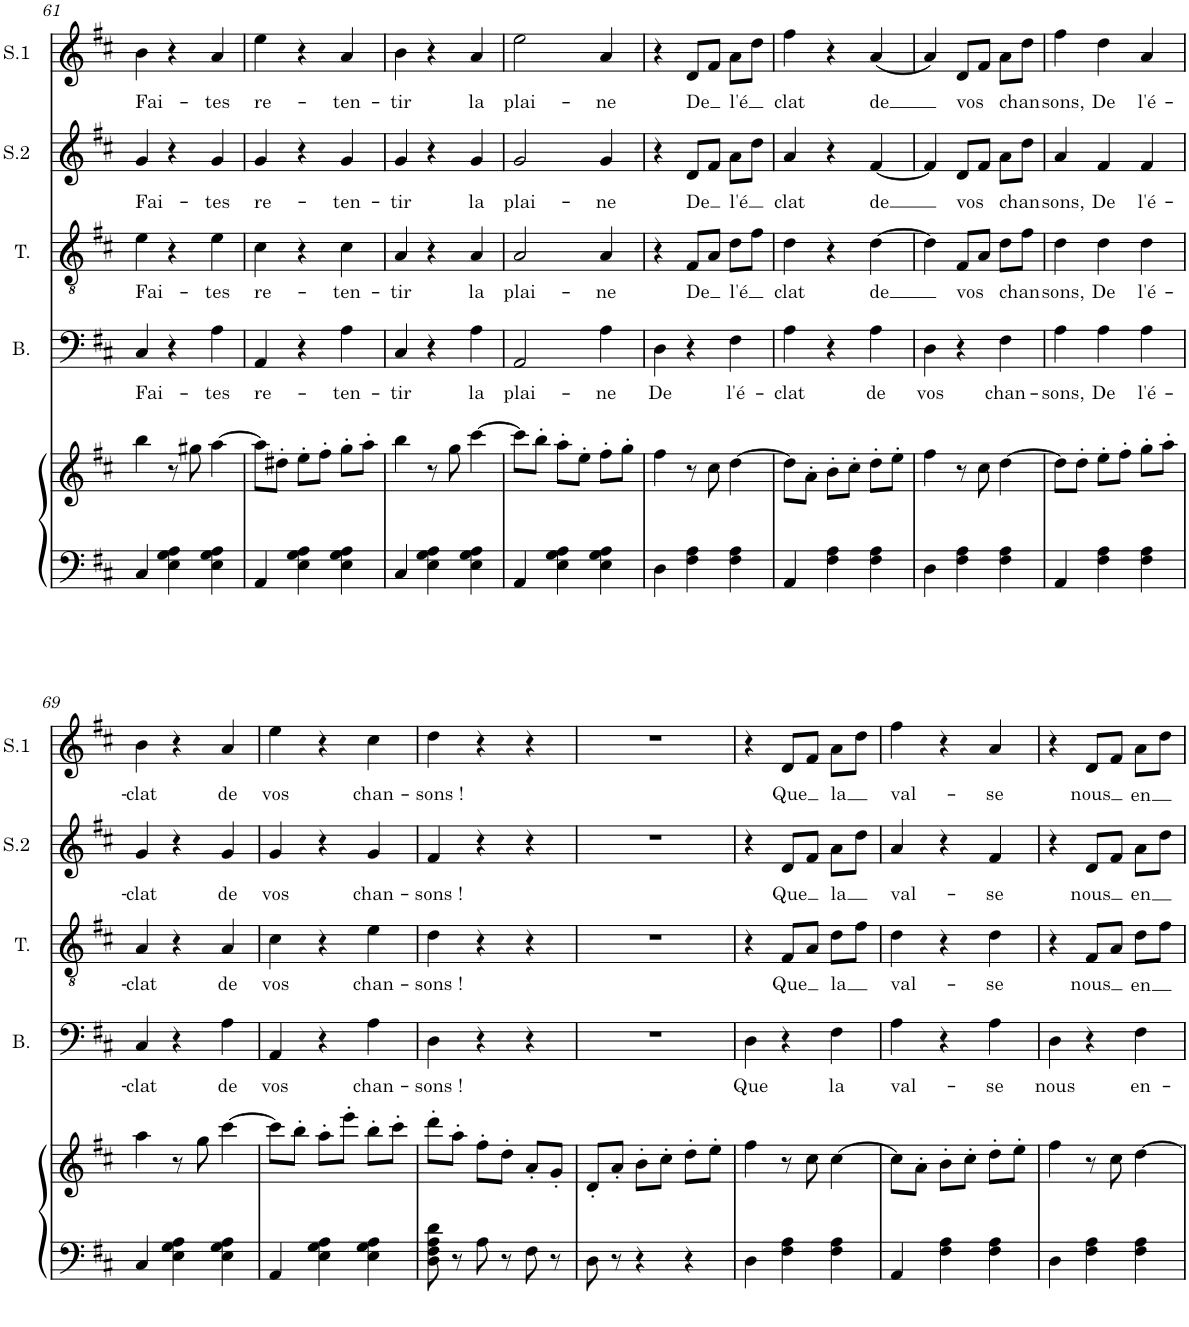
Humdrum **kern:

**kern	**kern	**kern	**text	**kern	**text	**kern	**text	**kern	**text
*part5	*part5	*part4	*part4	*part3	*part3	*part2	*part2	*part1	*part1
*staff6	*staff5	*staff4	*staff4	*staff3	*staff3	*staff2	*staff2	*staff1	*staff1
*I"Piano	*	*I"Basse	*	*I"Ténor	*	*I"Soprano2	*	*I"Soprano1	*
*I'Pno	*	*I'B.	*	*I'T.	*	*I'S.2	*	*I'S.1	*
!!LO:PB:g=z
*clefF4	*clefG2	*clefF4	*	*clefGv2	*	*clefG2	*	*clefG2	*
*k[f#c#]	*k[f#c#]	*k[f#c#]	*	*k[f#c#]	*	*k[f#c#]	*	*k[f#c#]	*
*M3/4	*M3/4	*M3/4	*	*M3/4	*	*M3/4	*	*M3/4	*
=61	=61	=61	=61	=61	=61	=61	=61	=61	=61
!	!	!	!LO:LY:b	!	!LO:LY:b	!	!LO:LY:b	!	!LO:LY:b
4C#/	4bb\	4C#/	Fai-	4e\	Fai-	4g/	Fai-	4b\	Fai-
4E\ 4G\ 4A\	8r	4r	.	4r	.	4r	.	4r	.
.	8gg#X\	.	.	.	.	.	.	.	.
!	!	!	!LO:LY:b	!	!LO:LY:b	!	!LO:LY:b	!	!LO:LY:b
4E\ 4G\ 4A\	[4aa\	4A\	-tes	4e\	-tes	4g/	-tes	4a/	-tes
=62	=62	=62	=62	=62	=62	=62	=62	=62	=62
!	!	!	!LO:LY:b	!	!LO:LY:b	!	!LO:LY:b	!	!LO:LY:b
4AA/	8aa\L]	4AA/	re-	4c#\	re-	4g/	re-	4ee\	re-
.	8dd#X'\J	.	.	.	.	.	.	.	.
4E\ 4G\ 4A\	8ee'\L	4r	.	4r	.	4r	.	4r	.
.	8ff#'\J	.	.	.	.	.	.	.	.
!	!	!	!LO:LY:b	!	!LO:LY:b	!	!LO:LY:b	!	!LO:LY:b
4E\ 4G\ 4A\	8gg'\L	4A\	-ten-	4c#\	-ten-	4g/	-ten-	4a/	-ten-
.	8aa'\J	.	.	.	.	.	.	.	.
=63	=63	=63	=63	=63	=63	=63	=63	=63	=63
!	!	!	!LO:LY:b	!	!LO:LY:b	!	!LO:LY:b	!	!LO:LY:b
4C#/	4bb\	4C#/	-tir	4A/	-tir	4g/	-tir	4b\	-tir
4E\ 4G\ 4A\	8r	4r	.	4r	.	4r	.	4r	.
.	8gg\	.	.	.	.	.	.	.	.
!	!	!	!LO:LY:b	!	!LO:LY:b	!	!LO:LY:b	!	!LO:LY:b
4E\ 4G\ 4A\	[4ccc#\	4A\	la	4A/	la	4g/	la	4a/	la
=64	=64	=64	=64	=64	=64	=64	=64	=64	=64
!	!	!	!LO:LY:b	!	!LO:LY:b	!	!LO:LY:b	!	!LO:LY:b
4AA/	8ccc#\L]	2AA/	plai-	2A/	plai-	2g/	plai-	2ee\	plai-
.	8bb'\J	.	.	.	.	.	.	.	.
4E\ 4G\ 4A\	8aa'\L	.	.	.	.	.	.	.	.
.	8ee'\J	.	.	.	.	.	.	.	.
!	!	!	!LO:LY:b	!	!LO:LY:b	!	!LO:LY:b	!	!LO:LY:b
4E\ 4G\ 4A\	8ff#'\L	4A\	-ne	4A/	-ne	4g/	-ne	4a/	-ne
.	8gg'\J	.	.	.	.	.	.	.	.
=65	=65	=65	=65	=65	=65	=65	=65	=65	=65
!	!	!	!LO:LY:b	!	!	!	!	!	!
4D\	4ff#\	4D\	De	4r	.	4r	.	4r	.
!	!	!	!	!	!LO:LY:b	!	!LO:LY:b	!	!LO:LY:b
4F#\ 4A\	8r	4r	.	8F#/L	De	8d/L	De	8d/L	De
.	8cc#\	.	.	8A/J	.	8f#/J	.	8f#/J	.
!	!	!	!LO:LY:b	!	!LO:LY:b	!	!LO:LY:b	!	!LO:LY:b
4F#\ 4A\	[4dd\	4F#\	l'é-	8d\L	l'é	8a\L	l'é	8a\L	l'é
.	.	.	.	8f#\J	.	8dd\J	.	8dd\J	.
=66	=66	=66	=66	=66	=66	=66	=66	=66	=66
!	!	!	!LO:LY:b	!	!LO:LY:b	!	!LO:LY:b	!	!LO:LY:b
4AA/	8dd\L]	4A\	-clat	4d\	clat	4a/	clat	4ff#\	clat
.	8a'\J	.	.	.	.	.	.	.	.
4F#\ 4A\	8b'\L	4r	.	4r	.	4r	.	4r	.
.	8cc#'\J	.	.	.	.	.	.	.	.
!	!	!	!LO:LY:b	!	!LO:LY:b	!	!LO:LY:b	!	!LO:LY:b
4F#\ 4A\	8dd'\L	4A\	de	[4d\	de	[4f#/	de	(4a/	de
.	8ee'\J	.	.	.	.	.	.	.	.
=67	=67	=67	=67	=67	=67	=67	=67	=67	=67
!	!	!	!LO:LY:b	!	!	!	!	!	!
4D\	4ff#\	4D\	vos	4d\]	.	4f#/]	.	4a/)	.
!	!	!	!	!	!LO:LY:b	!	!LO:LY:b	!	!LO:LY:b
4F#\ 4A\	8r	4r	.	8F#/L	vos	8d/L	vos	8d/L	vos
.	8cc#\	.	.	8A/J	.	8f#/J	.	8f#/J	.
!	!	!	!LO:LY:b	!	!LO:LY:b	!	!LO:LY:b	!	!LO:LY:b
4F#\ 4A\	[4dd\	4F#\	chan-	8d\L	chan	8a\L	chan	8a\L	chan
.	.	.	.	8f#\J	.	8dd\J	.	8dd\J	.
=68	=68	=68	=68	=68	=68	=68	=68	=68	=68
!	!	!	!LO:LY:b	!	!LO:LY:b	!	!LO:LY:b	!	!LO:LY:b
4AA/	8dd\L]	4A\	-sons,	4d\	sons,	4a/	sons,	4ff#\	sons,
.	8dd'\J	.	.	.	.	.	.	.	.
!	!	!	!LO:LY:b	!	!LO:LY:b	!	!LO:LY:b	!	!LO:LY:b
4F#\ 4A\	8ee'\L	4A\	De	4d\	De	4f#/	De	4dd\	De
.	8ff#'\J	.	.	.	.	.	.	.	.
!	!	!	!LO:LY:b	!	!LO:LY:b	!	!LO:LY:b	!	!LO:LY:b
4F#\ 4A\	8gg'\L	4A\	l'é-	4d\	l'é-	4f#/	l'é-	4a/	l'é-
.	8aa'\J	.	.	.	.	.	.	.	.
!!LO:LB:g=z
=69	=69	=69	=69	=69	=69	=69	=69	=69	=69
!	!	!	!LO:LY:b	!	!LO:LY:b	!	!LO:LY:b	!	!LO:LY:b
4C#/	4aa\	4C#/	-clat	4A/	-clat	4g/	-clat	4b\	-clat
4E\ 4G\ 4A\	8r	4r	.	4r	.	4r	.	4r	.
.	8gg\	.	.	.	.	.	.	.	.
!	!	!	!LO:LY:b	!	!LO:LY:b	!	!LO:LY:b	!	!LO:LY:b
4E\ 4G\ 4A\	[4ccc#\	4A\	de	4A/	de	4g/	de	4a/	de
=70	=70	=70	=70	=70	=70	=70	=70	=70	=70
!	!	!	!LO:LY:b	!	!LO:LY:b	!	!LO:LY:b	!	!LO:LY:b
4AA/	8ccc#\L]	4AA/	vos	4c#\	vos	4g/	vos	4ee\	vos
.	8bb'\J	.	.	.	.	.	.	.	.
4E\ 4G\ 4A\	8aa'\L	4r	.	4r	.	4r	.	4r	.
.	8eee'\J	.	.	.	.	.	.	.	.
!	!	!	!LO:LY:b	!	!LO:LY:b	!	!LO:LY:b	!	!LO:LY:b
4E\ 4G\ 4A\	8bb'\L	4A\	chan-	4e\	chan-	4g/	chan-	4cc#\	chan-
.	8ccc#'\J	.	.	.	.	.	.	.	.
=71	=71	=71	=71	=71	=71	=71	=71	=71	=71
!	!	!	!LO:LY:b	!	!LO:LY:b	!	!LO:LY:b	!	!LO:LY:b
8D\ 8F#\ 8A\ 8d\	8ddd'\L	4D\	-sons !	4d\	-sons !	4f#/	-sons !	4dd\	-sons !
8r	8aa'\J	.	.	.	.	.	.	.	.
8A\	8ff#'\L	4r	.	4r	.	4r	.	4r	.
8r	8dd'\J	.	.	.	.	.	.	.	.
8F#\	8a'/L	4r	.	4r	.	4r	.	4r	.
8r	8g'/J	.	.	.	.	.	.	.	.
=72	=72	=72	=72	=72	=72	=72	=72	=72	=72
8D\	8d'/L	2.r	.	2.r	.	2.r	.	2.r	.
8r	8a'/J	.	.	.	.	.	.	.	.
4r	8b'\L	.	.	.	.	.	.	.	.
.	8cc#'\J	.	.	.	.	.	.	.	.
4r	8dd'\L	.	.	.	.	.	.	.	.
.	8ee'\J	.	.	.	.	.	.	.	.
=73	=73	=73	=73	=73	=73	=73	=73	=73	=73
!	!	!	!LO:LY:b	!	!	!	!	!	!
4D\	4ff#\	4D\	Que	4r	.	4r	.	4r	.
!	!	!	!	!	!LO:LY:b	!	!LO:LY:b	!	!LO:LY:b
4F#\ 4A\	8r	4r	.	8F#/L	Que	8d/L	Que	8d/L	Que
.	8cc#\	.	.	8A/J	.	8f#/J	.	8f#/J	.
!	!	!	!LO:LY:b	!	!LO:LY:b	!	!LO:LY:b	!	!LO:LY:b
4F#\ 4A\	[4cc#\	4F#\	la	8d\L	la	8a\L	la	8a\L	la
.	.	.	.	8f#\J	.	8dd\J	.	8dd\J	.
=74	=74	=74	=74	=74	=74	=74	=74	=74	=74
!	!	!	!LO:LY:b	!	!LO:LY:b	!	!LO:LY:b	!	!LO:LY:b
4AA/	8cc#\L]	4A\	val-	4d\	val-	4a/	val-	4ff#\	val-
.	8a'\J	.	.	.	.	.	.	.	.
4F#\ 4A\	8b'\L	4r	.	4r	.	4r	.	4r	.
.	8cc#'\J	.	.	.	.	.	.	.	.
!	!	!	!LO:LY:b	!	!LO:LY:b	!	!LO:LY:b	!	!LO:LY:b
4F#\ 4A\	8dd'\L	4A\	-se	4d\	-se	4f#/	-se	4a/	-se
.	8ee'\J	.	.	.	.	.	.	.	.
=75	=75	=75	=75	=75	=75	=75	=75	=75	=75
!	!	!	!LO:LY:b	!	!	!	!	!	!
4D\	4ff#\	4D\	nous	4r	.	4r	.	4r	.
!	!	!	!	!	!LO:LY:b	!	!LO:LY:b	!	!LO:LY:b
4F#\ 4A\	8r	4r	.	8F#/L	nous	8d/L	nous	8d/L	nous
.	8cc#\	.	.	8A/J	.	8f#/J	.	8f#/J	.
!	!	!	!LO:LY:b	!	!LO:LY:b	!	!LO:LY:b	!	!LO:LY:b
4F#\ 4A\	[4dd\	4F#\	en-	8d\L	en	8a\L	en	8a\L	en
.	.	.	.	8f#\J	.	8dd\J	.	8dd\J	.
=	=	=	=	=	=	=	=	=	=
*-	*-	*-	*-	*-	*-	*-	*-	*-	*-
